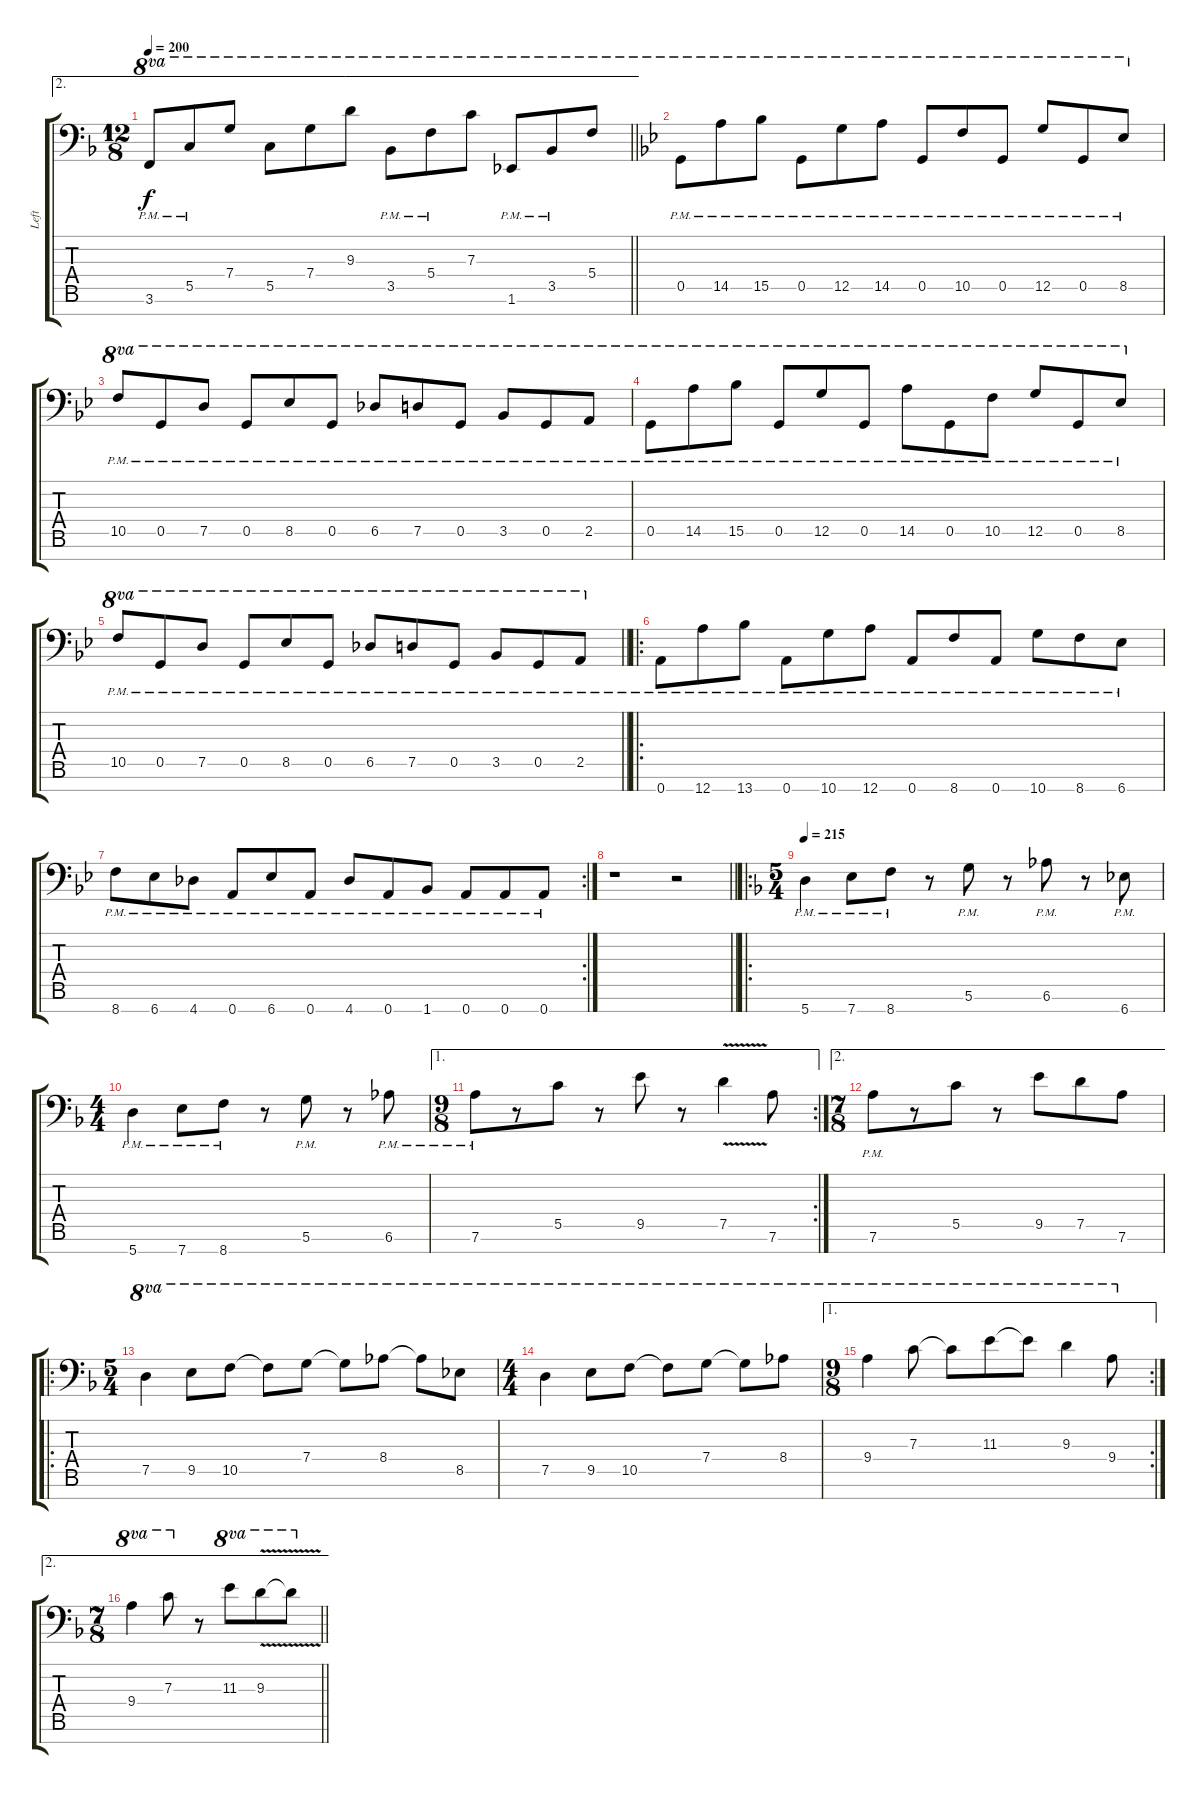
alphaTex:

\track ("Left" "Left") {instrument distortionguitar}
\staff {score tabs}
\tuning (D4 A3 F3 C3 G2 D2 A1) {hide}
\ae 2
\ts (12 8)
\tempo 200
\clef f4
\barLineRight lightlight
\ks f
3.6{pm}.8{ot 8va dy f} 5.5{pm}.8{ot 8va} 7.4.8{ot 8va} 5.5.8{ot 8va} 7.4.8{ot 8va} 9.3.8{ot 8va} 3.5{pm}.8{ot 8va} 5.4{pm}.8{ot 8va} 7.3.8{ot 8va} 1.6{pm}.8{ot 8va} 3.5{pm}.8{ot 8va} 5.4.8{ot 8va} |
\section ("" " ")
\ks bb
0.5{pm}.8{ot 8va} 14.5{pm}.8{ot 8va} 15.5{pm}.8{ot 8va} 0.5{pm}.8{ot 8va} 12.5{pm}.8{ot 8va} 14.5{pm}.8{ot 8va} 0.5{pm}.8{ot 8va} 10.5{pm}.8{ot 8va} 0.5{pm}.8{ot 8va} 12.5{pm}.8{ot 8va} 0.5{pm}.8{ot 8va} 8.5{pm}.8{ot 8va} |
10.5{pm}.8{ot 8va} 0.5{pm}.8{ot 8va} 7.5{pm}.8{ot 8va} 0.5{pm}.8{ot 8va} 8.5{pm}.8{ot 8va} 0.5{pm}.8{ot 8va} 6.5{pm}.8{ot 8va} 7.5{pm}.8{ot 8va} 0.5{pm}.8{ot 8va} 3.5{pm}.8{ot 8va} 0.5{pm}.8{ot 8va} 2.5{pm}.8{ot 8va} |
0.5{pm}.8{ot 8va} 14.5{pm}.8{ot 8va} 15.5{pm}.8{ot 8va} 0.5{pm}.8{ot 8va} 12.5{pm}.8{ot 8va} 0.5{pm}.8{ot 8va} 14.5{pm}.8{ot 8va} 0.5{pm}.8{ot 8va} 10.5{pm}.8{ot 8va} 12.5{pm}.8{ot 8va} 0.5{pm}.8{ot 8va} 8.5{pm}.8{ot 8va} |
\barLineRight lightlight
10.5{pm}.8{ot 8va} 0.5{pm}.8{ot 8va} 7.5{pm}.8{ot 8va} 0.5{pm}.8{ot 8va} 8.5{pm}.8{ot 8va} 0.5{pm}.8{ot 8va} 6.5{pm}.8{ot 8va} 7.5{pm}.8{ot 8va} 0.5{pm}.8{ot 8va} 3.5{pm}.8{ot 8va} 0.5{pm}.8{ot 8va} 2.5{pm}.8{ot 8va} |
\ro
0.7{pm}.8 12.7{pm}.8 13.7{pm}.8 0.7{pm}.8 10.7{pm}.8 12.7{pm}.8 0.7{pm}.8 8.7{pm}.8 0.7{pm}.8 10.7{pm}.8 8.7{pm}.8 6.7{pm}.8 |
\rc 2
8.7{pm}.8 6.7{pm}.8 4.7{pm}.8 0.7{pm}.8 6.7{pm}.8 0.7{pm}.8 4.7{pm}.8 0.7{pm}.8 1.7{pm}.8 0.7{pm}.8 0.7{pm}.8 0.7{pm}.8 |
\barLineRight lightlight
r.1 r.2 |
\ro
\ts (5 4)
\section ("" " ")
\tempo 215
\ks f
5.7{pm}.4 7.7{pm}.8 8.7{pm}.8 r.8 5.6{pm}.8 r.8 6.6{pm}.8 r.8 6.7{pm}.8 |
\ts (4 4)
5.7{pm}.4 7.7{pm}.8 8.7{pm}.8 r.8 5.6{pm}.8 r.8 6.6{pm}.8 |
\ae 1
\rc 2
\ts (9 8)
7.6{pm}.8 r.8 5.5.8 r.8 9.5.8 r.8 7.5{v}.4 7.6.8 |
\ae 2
\ts (7 8)
7.6{pm}.8 r.8 5.5.8 r.8 9.5.8 7.5.8 7.6.8 |
\ro
\ts (5 4)
7.5.4{ot 8va} 9.5.8{ot 8va} 10.5.8{ot 8va} 10.5{t}.8{ot 8va} 7.4.8{ot 8va} 7.4{t}.8{ot 8va} 8.4.8{ot 8va} 8.4{t}.8{ot 8va} 8.5.8{ot 8va} |
\ts (4 4)
7.5.4{ot 8va} 9.5.8{ot 8va} 10.5.8{ot 8va} 10.5{t}.8{ot 8va} 7.4.8{ot 8va} 7.4{t}.8{ot 8va} 8.4.8{ot 8va} |
\ae 1
\rc 2
\ts (9 8)
9.4.4{ot 8va} 7.3.8{ot 8va} 7.3{t}.8{ot 8va} 11.3.8{ot 8va} 11.3{t}.8{ot 8va} 9.3.4{ot 8va} 9.4.8{ot 8va} |
\ae 2
\ts (7 8)
\barLineRight lightlight
9.4.4{ot 8va} 7.3.8{ot 8va} r.8 11.3.8{ot 8va} 9.3{v}.8{ot 8va} 9.3{v t}.8{ot 8va}
